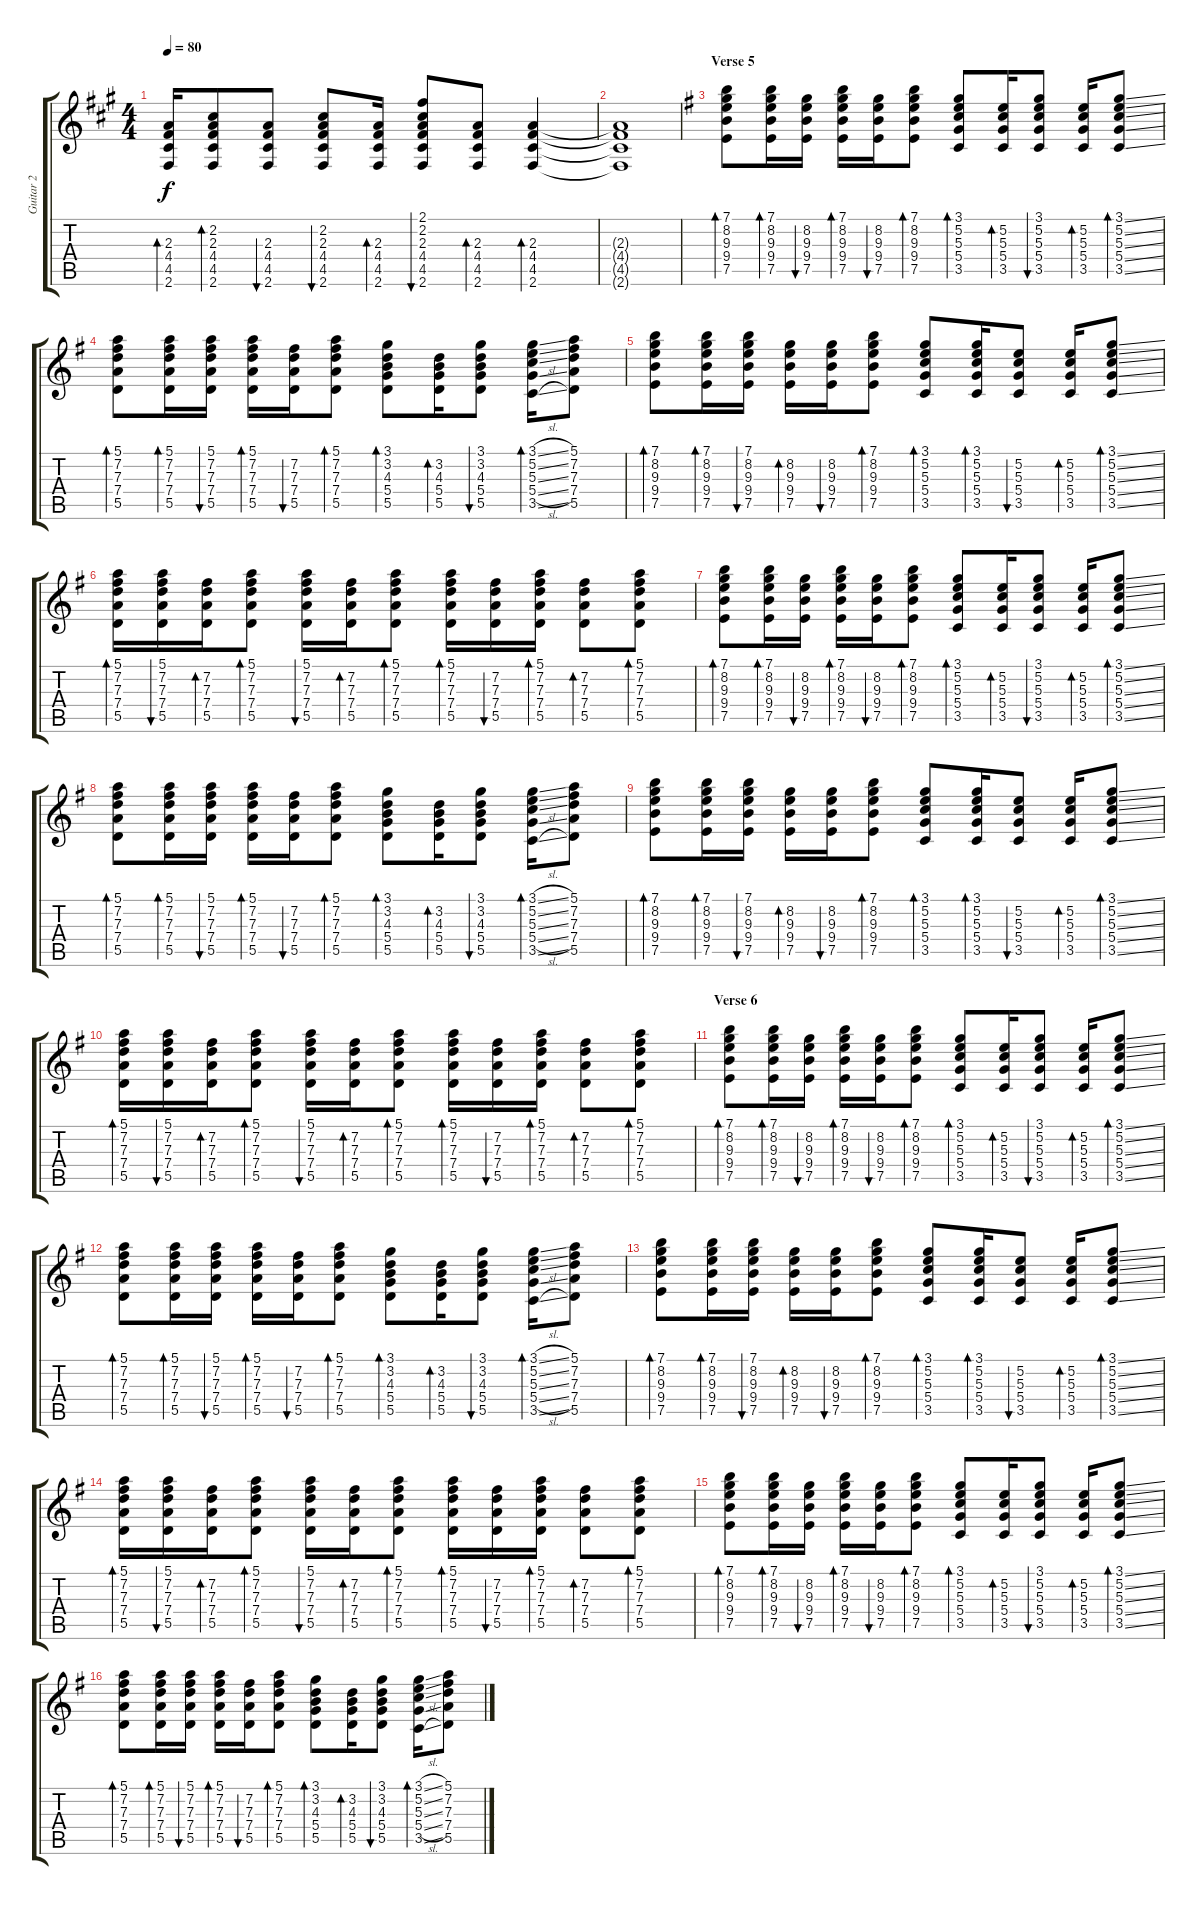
\track ("Guitar 2" "Guitar 2") {instrument acousticguitarsteel}
\staff {score tabs}
\tuning (E4 B3 G3 D3 A2 E2) {hide}
\ts (4 4)
\tempo 80
\clef g2
\ks a
(2.3 4.4 4.5 2.6).16{bd 60 dy f} (2.2 2.3 4.4 4.5 2.6).8{bd 60} (2.3 4.4 4.5 2.6).8{bu 60} (2.2 2.3 4.4 4.5 2.6).8{bu 60} (2.3 4.4 4.5 2.6).16{bd 60} (2.1 2.2 2.3 4.4 4.5 2.6).8{bu 60} (2.3 4.4 4.5 2.6).8{bd 60} (2.3 4.4 4.5 2.6).4{bd 60} |
(2.3{t} 4.4{t} 4.5{t} 2.6{t}).1 |
\section ("" "Verse 5")
\ks g
(7.1 8.2 9.3 9.4 7.5).8{bd 60} (7.1 8.2 9.3 9.4 7.5).16{bd 60} (8.2 9.3 9.4 7.5).16{bu 60} (7.1 8.2 9.3 9.4 7.5).16{bd 60} (8.2 9.3 9.4 7.5).16{bu 60} (7.1 8.2 9.3 9.4 7.5).8{bd 60} (3.1 5.2 5.3 5.4 3.5).8{bd 60} (5.2 5.3 5.4 3.5).16{bd 60} (3.1 5.2 5.3 5.4 3.5).8{bu 60} (5.2 5.3 5.4 3.5).16{bd 60} (3.1{ss} 5.2{ss} 5.3{ss} 5.4{ss} 3.5{ss}).8{bd 60} |
(5.1 7.2 7.3 7.4 5.5).8{bd 60} (5.1 7.2 7.3 7.4 5.5).16{bd 60} (5.1 7.2 7.3 7.4 5.5).16{bu 60} (5.1 7.2 7.3 7.4 5.5).16{bd 60} (7.2 7.3 7.4 5.5).16{bu 60} (5.1 7.2 7.3 7.4 5.5).8{bd 60} (3.1 3.2 4.3 5.4 5.5).8{bd 60} (3.2 4.3 5.4 5.5).16{bd 60} (3.1 3.2 4.3 5.4 5.5).8{bu 60} (3.1{sl} 5.2{sl} 5.3{sl} 5.4{sl} 3.5{sl}).16{bd 60} (5.1 7.2 7.3 7.4 5.5).8 |
(7.1 8.2 9.3 9.4 7.5).8{bd 60} (7.1 8.2 9.3 9.4 7.5).16{bd 60} (7.1 8.2 9.3 9.4 7.5).16{bu 60} (8.2 9.3 9.4 7.5).16{bd 60} (8.2 9.3 9.4 7.5).16{bu 60} (7.1 8.2 9.3 9.4 7.5).8{bd 60} (3.1 5.2 5.3 5.4 3.5).8{bd 60} (3.1 5.2 5.3 5.4 3.5).16{bd 60} (5.2 5.3 5.4 3.5).8{bu 60} (5.2 5.3 5.4 3.5).16{bd 60} (3.1{ss} 5.2{ss} 5.3{ss} 5.4{ss} 3.5{ss}).8{bd 60} |
(5.1 7.2 7.3 7.4 5.5).16{bd 60} (5.1 7.2 7.3 7.4 5.5).16{bu 60} (7.2 7.3 7.4 5.5).16{bd 60} (5.1 7.2 7.3 7.4 5.5).8{bd 60} (5.1 7.2 7.3 7.4 5.5).16{bu 60} (7.2 7.3 7.4 5.5).16{bd 60} (5.1 7.2 7.3 7.4 5.5).8{bd 60} (5.1 7.2 7.3 7.4 5.5).16{bd 60} (7.2 7.3 7.4 5.5).16{bu 60} (5.1 7.2 7.3 7.4 5.5).16{bd 60} (7.2 7.3 7.4 5.5).8{bd 60} (5.1 7.2 7.3 7.4 5.5).8{bd 60} |
(7.1 8.2 9.3 9.4 7.5).8{bd 60} (7.1 8.2 9.3 9.4 7.5).16{bd 60} (8.2 9.3 9.4 7.5).16{bu 60} (7.1 8.2 9.3 9.4 7.5).16{bd 60} (8.2 9.3 9.4 7.5).16{bu 60} (7.1 8.2 9.3 9.4 7.5).8{bd 60} (3.1 5.2 5.3 5.4 3.5).8{bd 60} (5.2 5.3 5.4 3.5).16{bd 60} (3.1 5.2 5.3 5.4 3.5).8{bu 60} (5.2 5.3 5.4 3.5).16{bd 60} (3.1{ss} 5.2{ss} 5.3{ss} 5.4{ss} 3.5{ss}).8{bd 60} |
(5.1 7.2 7.3 7.4 5.5).8{bd 60} (5.1 7.2 7.3 7.4 5.5).16{bd 60} (5.1 7.2 7.3 7.4 5.5).16{bu 60} (5.1 7.2 7.3 7.4 5.5).16{bd 60} (7.2 7.3 7.4 5.5).16{bu 60} (5.1 7.2 7.3 7.4 5.5).8{bd 60} (3.1 3.2 4.3 5.4 5.5).8{bd 60} (3.2 4.3 5.4 5.5).16{bd 60} (3.1 3.2 4.3 5.4 5.5).8{bu 60} (3.1{sl} 5.2{sl} 5.3{sl} 5.4{sl} 3.5{sl}).16{bd 60} (5.1 7.2 7.3 7.4 5.5).8 |
(7.1 8.2 9.3 9.4 7.5).8{bd 60} (7.1 8.2 9.3 9.4 7.5).16{bd 60} (7.1 8.2 9.3 9.4 7.5).16{bu 60} (8.2 9.3 9.4 7.5).16{bd 60} (8.2 9.3 9.4 7.5).16{bu 60} (7.1 8.2 9.3 9.4 7.5).8{bd 60} (3.1 5.2 5.3 5.4 3.5).8{bd 60} (3.1 5.2 5.3 5.4 3.5).16{bd 60} (5.2 5.3 5.4 3.5).8{bu 60} (5.2 5.3 5.4 3.5).16{bd 60} (3.1{ss} 5.2{ss} 5.3{ss} 5.4{ss} 3.5{ss}).8{bd 60} |
(5.1 7.2 7.3 7.4 5.5).16{bd 60} (5.1 7.2 7.3 7.4 5.5).16{bu 60} (7.2 7.3 7.4 5.5).16{bd 60} (5.1 7.2 7.3 7.4 5.5).8{bd 60} (5.1 7.2 7.3 7.4 5.5).16{bu 60} (7.2 7.3 7.4 5.5).16{bd 60} (5.1 7.2 7.3 7.4 5.5).8{bd 60} (5.1 7.2 7.3 7.4 5.5).16{bd 60} (7.2 7.3 7.4 5.5).16{bu 60} (5.1 7.2 7.3 7.4 5.5).16{bd 60} (7.2 7.3 7.4 5.5).8{bd 60} (5.1 7.2 7.3 7.4 5.5).8{bd 60} |
\section ("" "Verse 6")
(7.1 8.2 9.3 9.4 7.5).8{bd 60} (7.1 8.2 9.3 9.4 7.5).16{bd 60} (8.2 9.3 9.4 7.5).16{bu 60} (7.1 8.2 9.3 9.4 7.5).16{bd 60} (8.2 9.3 9.4 7.5).16{bu 60} (7.1 8.2 9.3 9.4 7.5).8{bd 60} (3.1 5.2 5.3 5.4 3.5).8{bd 60} (5.2 5.3 5.4 3.5).16{bd 60} (3.1 5.2 5.3 5.4 3.5).8{bu 60} (5.2 5.3 5.4 3.5).16{bd 60} (3.1{ss} 5.2{ss} 5.3{ss} 5.4{ss} 3.5{ss}).8{bd 60} |
(5.1 7.2 7.3 7.4 5.5).8{bd 60} (5.1 7.2 7.3 7.4 5.5).16{bd 60} (5.1 7.2 7.3 7.4 5.5).16{bu 60} (5.1 7.2 7.3 7.4 5.5).16{bd 60} (7.2 7.3 7.4 5.5).16{bu 60} (5.1 7.2 7.3 7.4 5.5).8{bd 60} (3.1 3.2 4.3 5.4 5.5).8{bd 60} (3.2 4.3 5.4 5.5).16{bd 60} (3.1 3.2 4.3 5.4 5.5).8{bu 60} (3.1{sl} 5.2{sl} 5.3{sl} 5.4{sl} 3.5{sl}).16{bd 60} (5.1 7.2 7.3 7.4 5.5).8 |
(7.1 8.2 9.3 9.4 7.5).8{bd 60} (7.1 8.2 9.3 9.4 7.5).16{bd 60} (7.1 8.2 9.3 9.4 7.5).16{bu 60} (8.2 9.3 9.4 7.5).16{bd 60} (8.2 9.3 9.4 7.5).16{bu 60} (7.1 8.2 9.3 9.4 7.5).8{bd 60} (3.1 5.2 5.3 5.4 3.5).8{bd 60} (3.1 5.2 5.3 5.4 3.5).16{bd 60} (5.2 5.3 5.4 3.5).8{bu 60} (5.2 5.3 5.4 3.5).16{bd 60} (3.1{ss} 5.2{ss} 5.3{ss} 5.4{ss} 3.5{ss}).8{bd 60} |
(5.1 7.2 7.3 7.4 5.5).16{bd 60} (5.1 7.2 7.3 7.4 5.5).16{bu 60} (7.2 7.3 7.4 5.5).16{bd 60} (5.1 7.2 7.3 7.4 5.5).8{bd 60} (5.1 7.2 7.3 7.4 5.5).16{bu 60} (7.2 7.3 7.4 5.5).16{bd 60} (5.1 7.2 7.3 7.4 5.5).8{bd 60} (5.1 7.2 7.3 7.4 5.5).16{bd 60} (7.2 7.3 7.4 5.5).16{bu 60} (5.1 7.2 7.3 7.4 5.5).16{bd 60} (7.2 7.3 7.4 5.5).8{bd 60} (5.1 7.2 7.3 7.4 5.5).8{bd 60} |
(7.1 8.2 9.3 9.4 7.5).8{bd 60} (7.1 8.2 9.3 9.4 7.5).16{bd 60} (8.2 9.3 9.4 7.5).16{bu 60} (7.1 8.2 9.3 9.4 7.5).16{bd 60} (8.2 9.3 9.4 7.5).16{bu 60} (7.1 8.2 9.3 9.4 7.5).8{bd 60} (3.1 5.2 5.3 5.4 3.5).8{bd 60} (5.2 5.3 5.4 3.5).16{bd 60} (3.1 5.2 5.3 5.4 3.5).8{bu 60} (5.2 5.3 5.4 3.5).16{bd 60} (3.1{ss} 5.2{ss} 5.3{ss} 5.4{ss} 3.5{ss}).8{bd 60} |
(5.1 7.2 7.3 7.4 5.5).8{bd 60} (5.1 7.2 7.3 7.4 5.5).16{bd 60} (5.1 7.2 7.3 7.4 5.5).16{bu 60} (5.1 7.2 7.3 7.4 5.5).16{bd 60} (7.2 7.3 7.4 5.5).16{bu 60} (5.1 7.2 7.3 7.4 5.5).8{bd 60} (3.1 3.2 4.3 5.4 5.5).8{bd 60} (3.2 4.3 5.4 5.5).16{bd 60} (3.1 3.2 4.3 5.4 5.5).8{bu 60} (3.1{sl} 5.2{sl} 5.3{sl} 5.4{sl} 3.5{sl}).16{bd 60} (5.1 7.2 7.3 7.4 5.5).8
